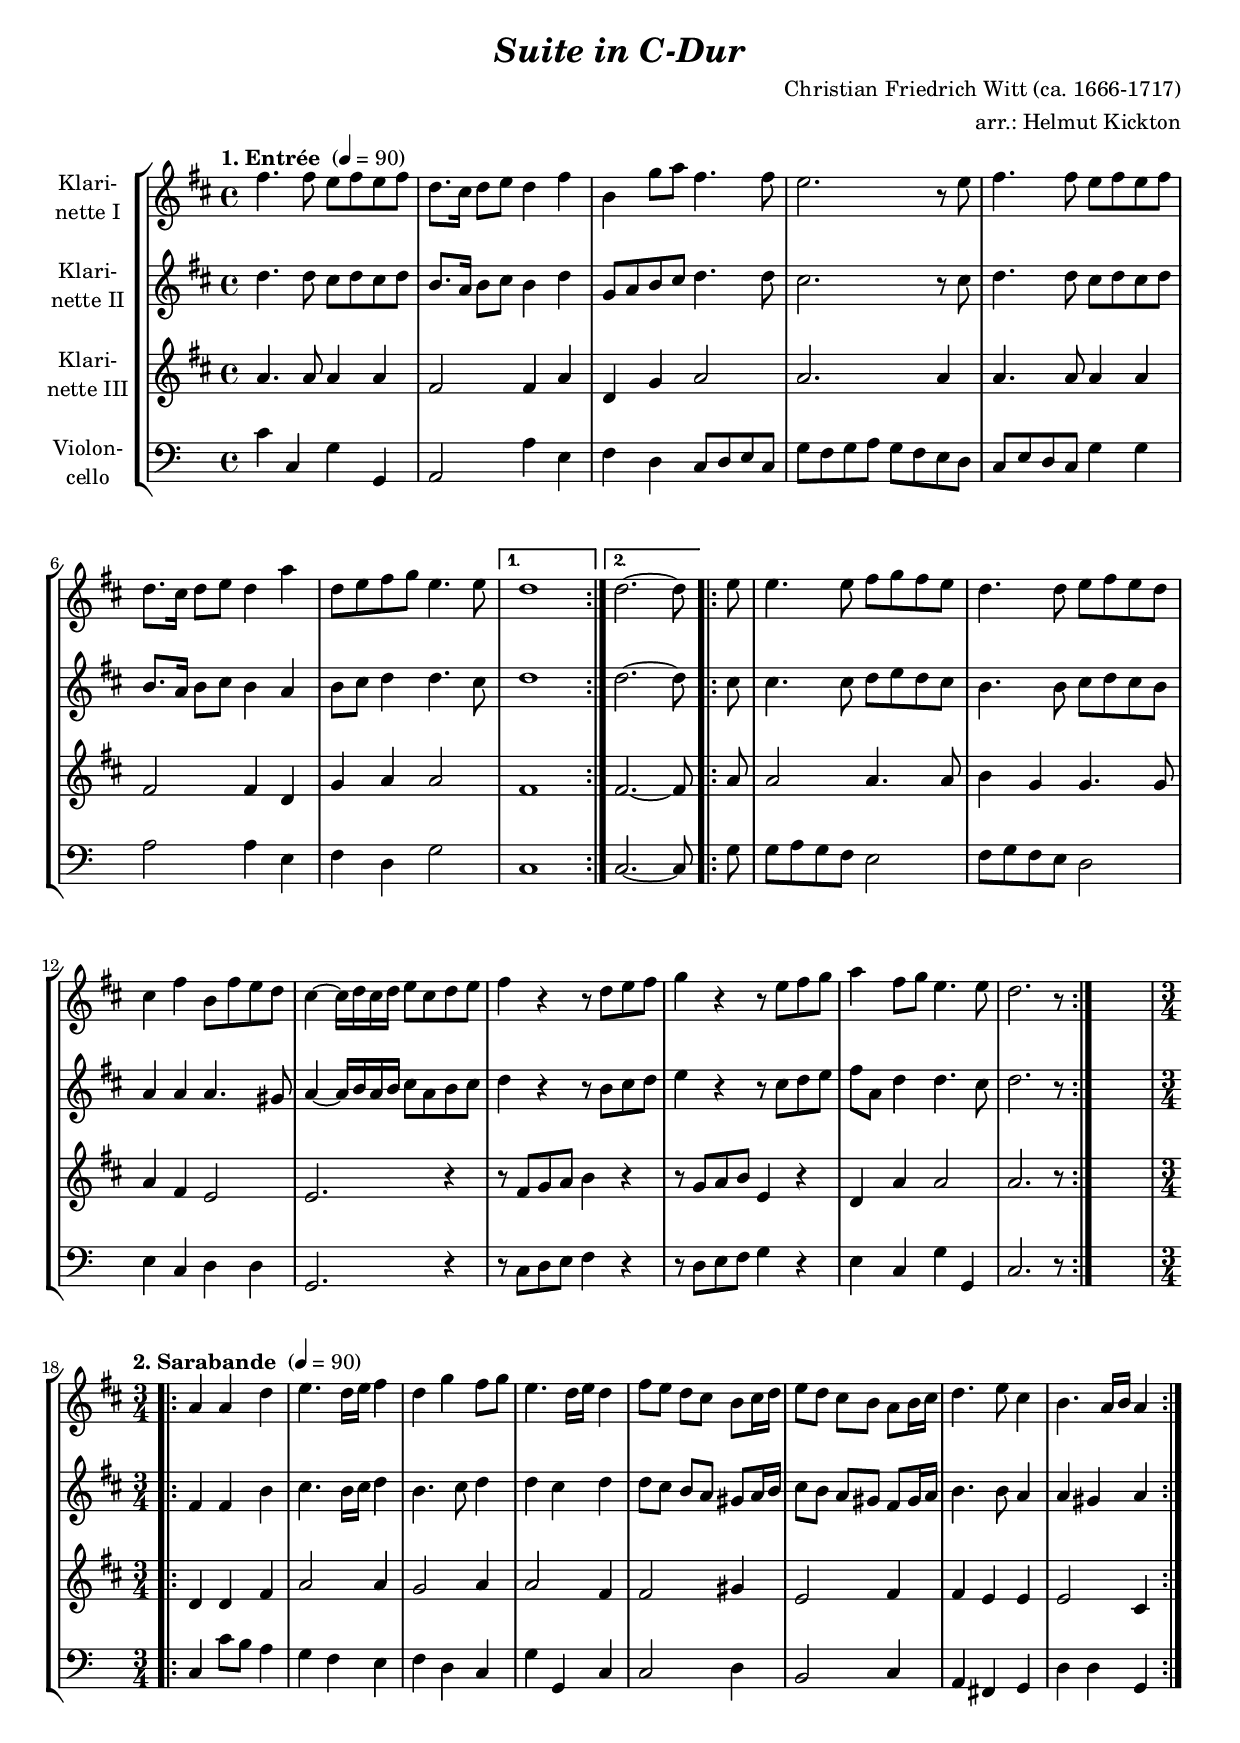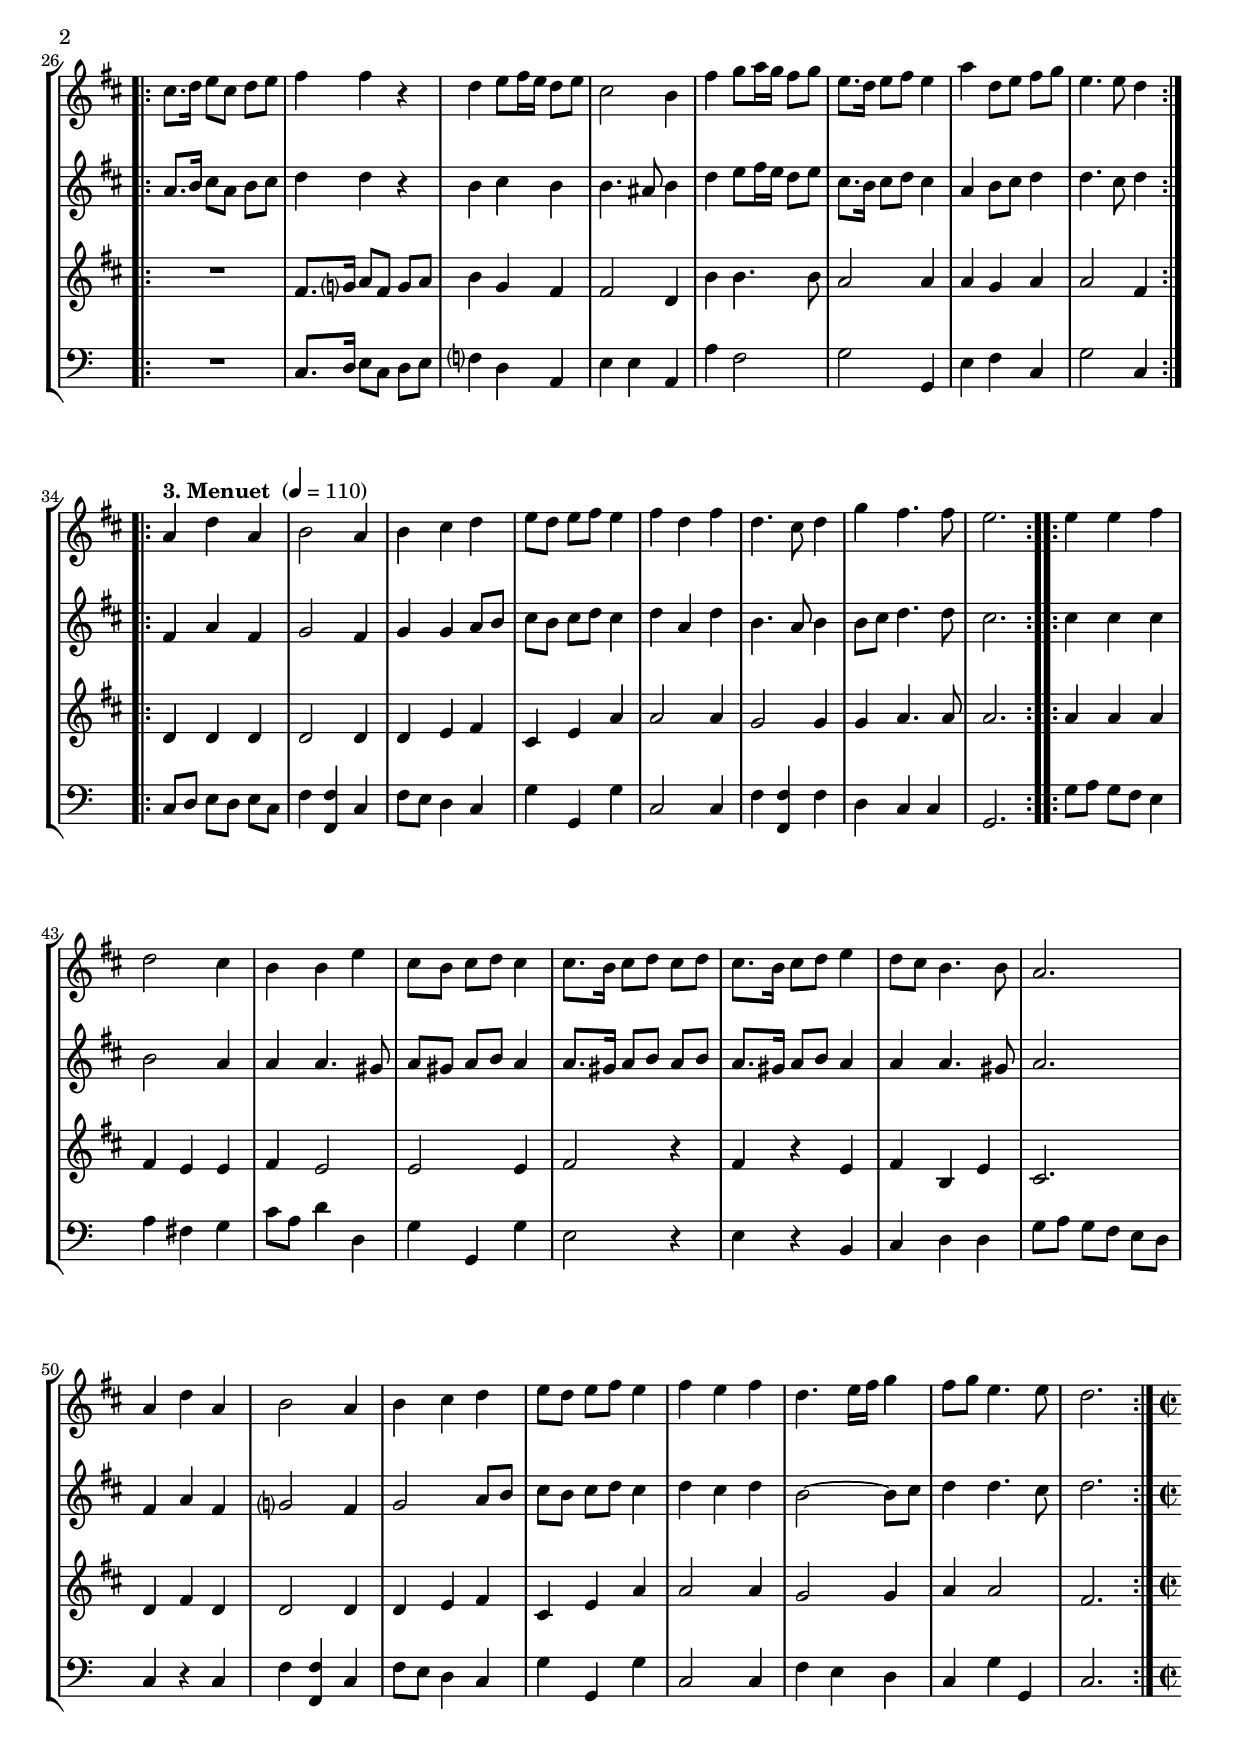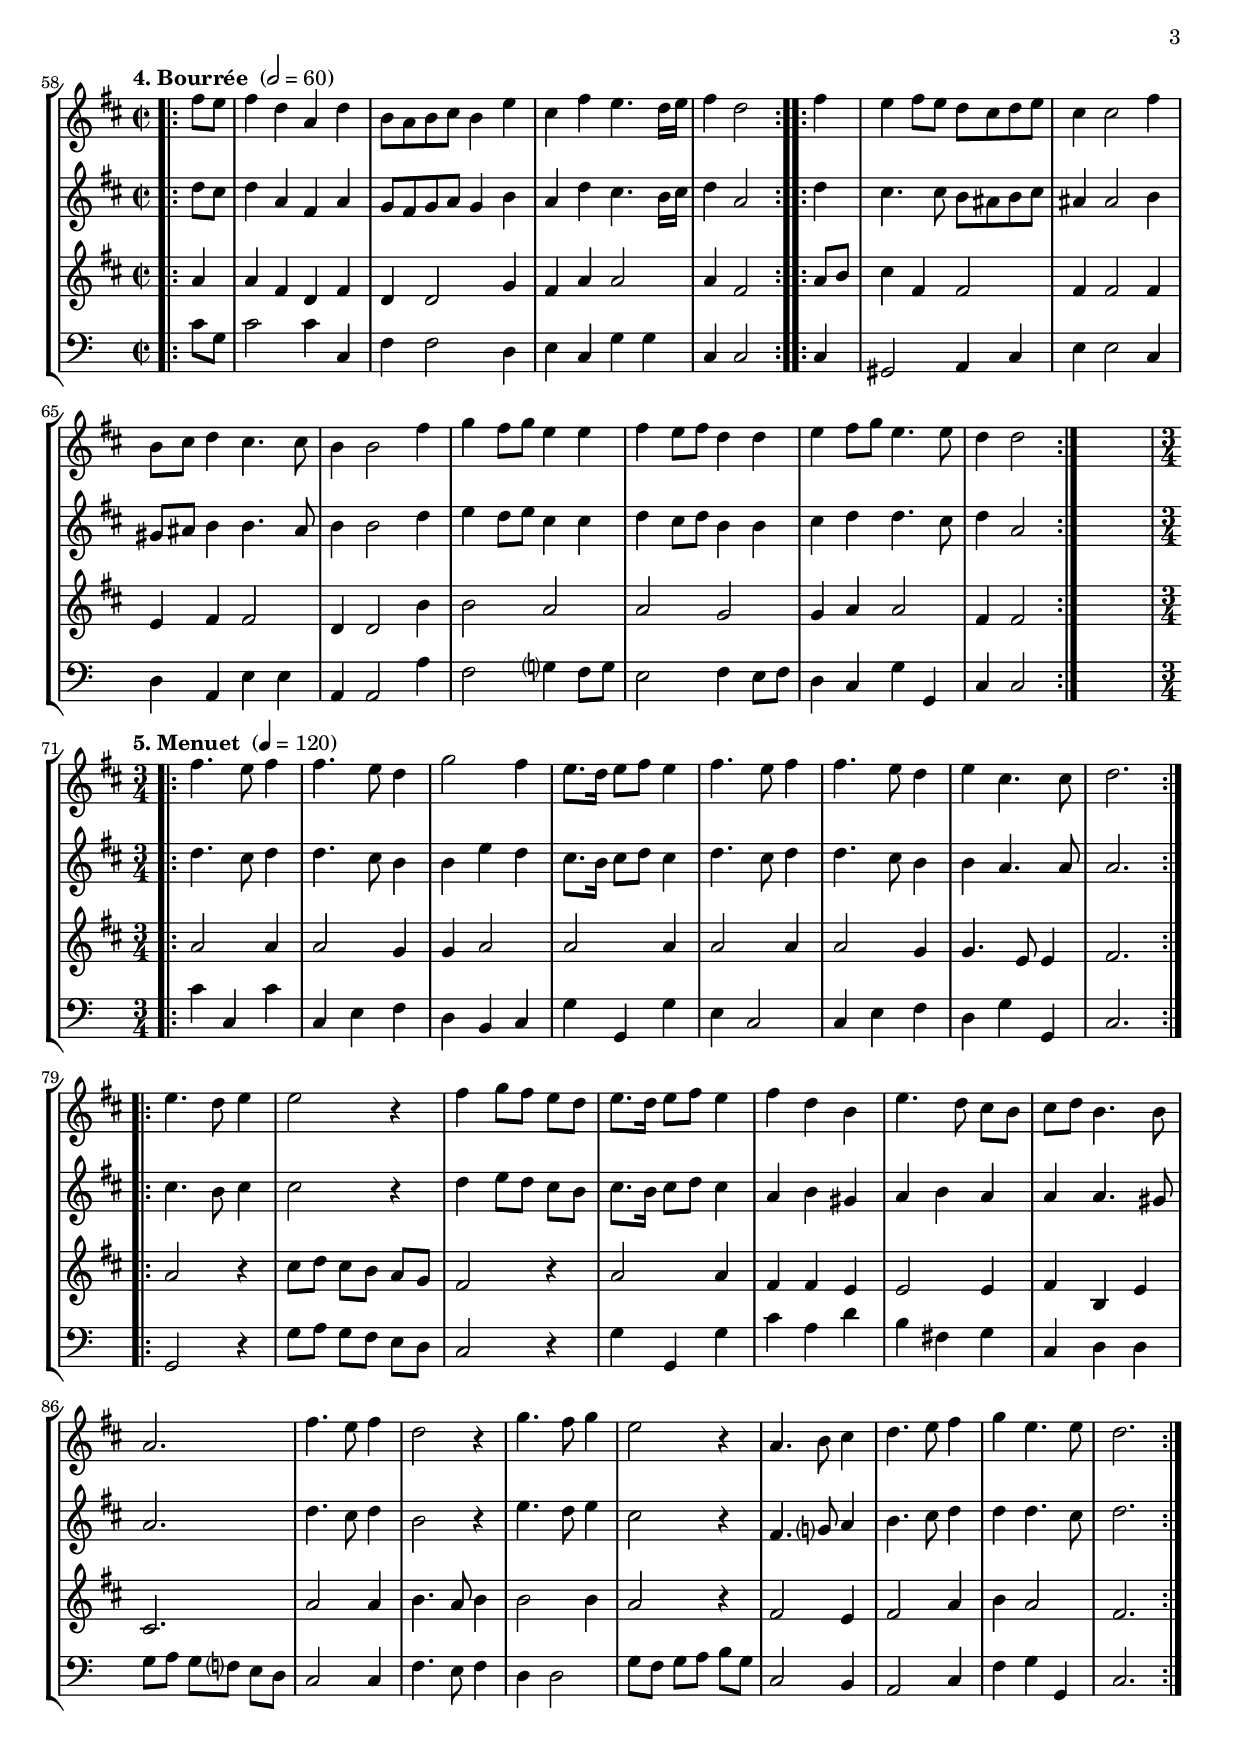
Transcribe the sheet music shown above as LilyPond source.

\version "2.18.2"
\include "deutsch.ly"
  
#(set-global-staff-size 18.575)

\header {
  title     = \markup \bold \italic "Suite in C-Dur"
  composer  = "Christian Friedrich Witt (ca. 1666-1717)"
  arranger  = "arr.: Helmut Kickton"
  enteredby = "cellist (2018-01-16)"
%  piece     = ""
}

voiceconsts = {
  \key c \major
  \time 4/4
  \clef "treble"
%  \numericTimeSignature
  \compressFullBarRests
  % Set default beaming for all staves
% \set Timing.beamExceptions = #'()
% \set Timing.baseMoment     = #(ly:make-moment 1 4)
% \set Timing.beatStructure  = #'(1 1 1)
}

micl = "clarinet"
mifl = "flute"
miob = "oboe"
mifh = "french horn"
misx = "tenor sax"
mist = "string ensemble 1"
miba = "cello"

introa = {        \tempo "1. Entrée "    4=90 }
introb = { \break \tempo "2. Sarabande " 4=90 \time 3/4
           % Set default beaming for all staves
	   \set Timing.beamExceptions = #'()
	   \set Timing.baseMoment     = #(ly:make-moment 1 4)
	   \set Timing.beatStructure  = #'(1 1 1)
	 }
introc = { \break \tempo "3. Menuet "    4=110 }
introd = { \break \tempo "4. Bourrée "   2=60 \time 2/2 }
introe = { \break \tempo "5. Menuet "    4=120 \time 3/4
           % Set default beaming for all staves
	   \set Timing.beamExceptions = #'()
	   \set Timing.baseMoment     = #(ly:make-moment 1 4)
	   \set Timing.beatStructure  = #'(1 1 1)
	 }

va = \relative c'' {
  \voiceconsts

  \introa
  \repeat volta 2 {
    e4. e8 d e d e
    c8. h16 c8 d c4 e
    a, f'8 g e4. e8
    d2. r8 d
    e4. e8 d e d e
    c8. h16 c8 d c4 g'

    c,8 d e f d4. d8
  }
  \alternative {
    { c1}
    { c2.~ c8 }
  }
  \repeat volta 2 {
    d
    d4. d8 e f e d
    c4. c8 d e d c
    h4 e a,8 e' d c

    h4~ h16 c h c d8 h c d
    e4 r r8 c d e
    f4 r r8 d e f
    g4 e8 f d4. d8
    c2. r8
  } s

  \introb
  \repeat volta 2 {
    g4 g c
    d4. c16 d e4
    c f e8 f
    d4. c16 d c4
    e8 d c h a h16 c

    d8 c h a g a16 h
    c4. d8 h4
    a4. g16 a g4
  }  
  \repeat volta 2 {
    h8. c16 d8 h c d
    e4 e r

    c d8 e16 d c8 d
    h2 a4
    e' f8 g16 f e8 f
    d8. c16 d8 e d4
    g c,8 d e f
    d4. d8 c4
  }  

  \introc
  \repeat volta 2 {
    g c g
    a2 g4
    a h c
    d8 c d e d4
    e c e
    c4. h8 c4
    f e4. e8
    d2.
  }
  \repeat volta 2 {
    d4 d e

    c2 h4
    a a d
    h8 a h c h4
    h8. a16 h8 c h c
    h8. a16 h8 c d4
    c8 h a4. a8
    g2.
    g4 c g

    a2 g4
    a h c
    d8 c d e d4
    e d e
    c4. d16 e f4
    e8 f d4. d8
    c2.
  }

  \introd
  \repeat volta 2 {
    \partial 4 e8 d
    e4 c g c
    a8 g a h a4 d
    h e d4. c16 d
    e4 c2
  }
  \repeat volta 2 {
    e4

    d e8 d c h c d
    h4 h2 e4
    a,8 h c4 h4. h8
    a4 a2 e'4

    f e8 f d4 d
    e d8 e c4 c
    d e8 f d4. d8
    c4 c2
  } s4

  \introe
  \repeat volta 2 {
    e4. d8 e4
    e4. d8 c4
    f2 e4
    d8. c16 d8 e d4
    e4. d8 e4
    e4. d8 c4
    d h4. h8
    c2.
  }
  \repeat volta 2 {
    d4. c8 d4

    d2 r4
    e f8 e d c
    d8. c16 d8 e d4
    e c a
    d4. c8 h a
    h c a4. a8
    g2.

    e'4. d8 e4
    c2 r4
    f4. e8 f4
    d2 r4
    g,4. a8 h4
    c4. d8 e4
    f d4. d8
    c2.
  }
}

vb = \relative c'' {
  \voiceconsts

  \introa
  \repeat volta 2 {
    c4. c8 h c h c
    a8. g16 a8 h a4 c
    f,8 g a h c4. c8
    h2. r8 h
    c4. c8 h c h c
    a8. g16 a8 h a4 g

    a8 h c4 c4. h8
  }
  \alternative {
    { c1 }
    { c2.~ c8 }
  }
  \repeat volta 2 {
    h
    h4. h8 c d c h
    a4. a8 h c h a
    g4 g g4. fis8

    g4~ g16 a g a h8 g a h
    c4 r r8 a h c
    d4 r r8 h c d
    e g, c4 c4. h8
    c2. r8
  } s

  \introb
  \repeat volta 2 {
    e,4 e a
    h4. a16 h c4
    a4. h8 c4
    c h c
    c8 h a g fis g16 a

    h8 a g fis e fis16 g
    a4. a8 g4
    g fis g
  }  
  \repeat volta 2 {
    g8. a16 h8 g a h
    c4 c r

    a h a
    a4. gis8 a4
    c d8 e16 d c8 d
    h8. a16 h8 c h4
    g a8 h c4
    c4. h8 c4
  }  

  \introc
  \repeat volta 2 {
    e, g e
    f2 e4
    f f g8 a
    h a h c h4
    c g c
    a4. g8 a4
    a8 h c4. c8
    h2.
  }
  \repeat volta 2 {
    h4 h h

    a2 g4
    g g4. fis8
    g fis g a g4
    g8. fis16 g8 a g a
    g8. fis16 g8 a g4
    g g4. fis8
    g2.
    e4 g e

    f?2 e4
    f2 g8 a
    h a h c h4
    c h c
    a2~ a8 h
    c4 c4. h8
    c2.
  }

  \introd
  \repeat volta 2 {
    \partial 4 c8 h
    c4 g e g
    f8 e f g f4 a
    g c h4. a16 h
    c4 g2
  }
  \repeat volta 2 {
    c4

    h4. h8 a gis a h
    gis4 gis2 a4
    fis8 gis a4 a4. gis8
    a4 a2 c4

    d c8 d h4 h
    c h8 c a4 a
    h c c4. h8
    c4 g2
  } s4

  \introe
  \repeat volta 2 {
    c4. h8 c4
    c4. h8 a4
    a d c
    h8. a16 h8 c h4
    c4. h8 c4
    c4. h8 a4
    a g4. g8
    g2.
  }
  \repeat volta 2 {
    h4. a8 h4

    h2 r4
    c d8 c h a
    h8. a16 h8 c h4
    g a fis
    g a g
    g g4. fis8
    g2.

    c4. h8 c4
    a2 r4
    d4. c8 d4
    h2 r4
    e,4. f?8 g4
    a4. h8 c4
    c c4. h8
    c2.
  }
}

vc = \relative c'' {
  \voiceconsts

  \introa
  \repeat volta 2 {
    g4. g8 g4 g
    e2 e4 g
    c, f g2
    g2. g4
    g4. g8 g4 g
    e2 e4 c

    f g g2
  }
  \alternative {
    { e1 }
    { e2.~ e8 }
  }
  \repeat volta 2 {
    g
    g2 g4. g8
    a4 f f4. f8
    g4 e d2

    d2. r4
    r8 e f g a4 r
    r8 f g a d,4 r
    c g' g2
    g2. r8
  } s

  \introb
  \repeat volta 2 {
    c,4 c e
    g2 g4
    f2 g4
    g2 e4
    e2 fis4

    d2 e4
    e d d
    d2 h4
  }  
  \repeat volta 2 {
    R2.
    e8. f?16 g8 e f g

    a4 f e
    e2 c4
    a' a4. a8
    g2 g4
    g f g
    g2 e4
  }  

  \introc
  \repeat volta 2 {
    c c c
    c2 c4
    c d e
    h d g
    g2 g4
    f2 f4
    f g4. g8
    g2.
  }
  \repeat volta 2 {
    g4 g g

    e d d
    e d2
    d d4
    e2 r4
    e r d
    e a, d
    h2.
    c4 e c

    c2 c4
    c d e
    h d g
    g2 g4
    f2 f4
    g g2
    e2.
  }

  \introd
  \repeat volta 2 {
    \partial 4 g4
    g e c e
    c c2 f4
    e g g2
    g4 e2
  }
  \repeat volta 2 {
    g8 a

    h4 e, e2
    e4 e2 e4
    d e e2
    c4 c2 a'4

    a2 g
    g f
    f4 g g2
    e4 e2
  } s4

  \introe
  \repeat volta 2 {
    g2 g4
    g2 f4
    f g2
    g g4
    g2 g4
    g2 f4
    f4. d8 d4
    e2.
  }
  \repeat volta 2 {
    g2 r4

    h8 c h a g f
    e2 r4
    g2 g4
    e e d
    d2 d4
    e a, d
    h2.

    g'2 g4
    a4. g8 a4
    a2 a4
    g2 r4
    e2 d4
    e2 g4
    a g2
    e2.
  }
}

vd = \relative c' {
  \voiceconsts
  \clef "bass"

  \introa
  \repeat volta 2 {
    c4 c, g' g,
    a2 a'4 e
    f d c8 d e c
    g' f g a g f e d
    c e d c g'4 g
    a2 a4 e

    f d g2
  }
  \alternative {
    { c,1 }
    { c2.~ c8 }
  }
  \repeat volta 2 {
    g'
    g a g f e2
    f8 g f e d2
    e4 c d d

    g,2. r4
    r8 c d e f4 r
    r8 d e f g4 r
    e c g' g,
    c2. r8
  } s

  \introb
  \repeat volta 2 {
    c4 c'8 h a4
    g f e
    f d c
    g' g, c
    c2 d4

    h2 c4
    a fis g
    d' d g,
  }  
  \repeat volta 2 {
    R2.
    c8. d16 e8 c d e

    f?4 d a
    e' e a,
    a' f2
    g g,4
    e' f c
    g'2 c,4
  }  

  \introc
  \repeat volta 2 {
    c8 d e d e c
    f4 <f, f'> c'
    f8 e d4 c
    g' g, g'
    c,2 c4
    f <f, f'> f'
    d c c
    g2.
  }
  \repeat volta 2 {
    g'8 a g f e4

    a fis g
    c8 a d4 d,
    g g, g'
    e2 r4
    e r h
    c d d
    g8 a g f e d
    c4 r c

    f <f, f'> c'
    f8 e d4 c
    g' g, g'
    c,2 c4
    f e d
    c g' g,
    c2.
  }

  \introd
  \repeat volta 2 {
    \partial 4 c'8 g
    c2 c4 c,
    f f2 d4
    e c g' g
    c, c2
  }
  \repeat volta 2 {
    c4

    gis2 a4 c
    e e2 c4
    d a e' e
    a, a2 a'4

    f2 g?4 f8 g
    e2 f4 e8 f
    d4 c g' g,
    c c2
  } s4

  \introe
  \repeat volta 2 {
    c' c, c'
    c, e f
    d h c
    g' g, g'
    e c2
    c4 e f
    d g g,
    c2.
  }
  \repeat volta 2 {
    g2 r4

    g'8 a g f e d
    c2 r4
    g' g, g'
    c a d
    h fis g
    c, d d
    g8 a g f? e d

    c2 c4
    f4. e8 f4
    d d2
    g8 f g a h g
    c,2 h4
    a2 c4
    f g g,
    c2.
  }
}


music = \new StaffGroup <<
      \new Staff {
	\set Staff.midiInstrument = \micl
	\set Staff.instrumentName = \markup \center-column { "Klari-" "nette I" }
	\transpose c d { \va }
      }

      \new Staff {
	\set Staff.midiInstrument = \micl
	\set Staff.instrumentName = \markup \center-column { "Klari-" "nette II" }
	\transpose c d { \vb }
      }

      \new Staff {
	\set Staff.midiInstrument = \micl
	\set Staff.instrumentName = \markup \center-column { "Klari-" "nette III" }
	\transpose c d { \vc }
      }

      \new Staff {
	\set Staff.midiInstrument = \miba
	\set Staff.instrumentName = \markup \center-column { "Violon-" "cello" }
	\transpose c c { \vd }
      }
>>

\book {
  \score {
    \music
    \layout {}
  }

  \score {
    \unfoldRepeats \music

    \midi {
      \context {
        \Score
      }
    }
  }
}
